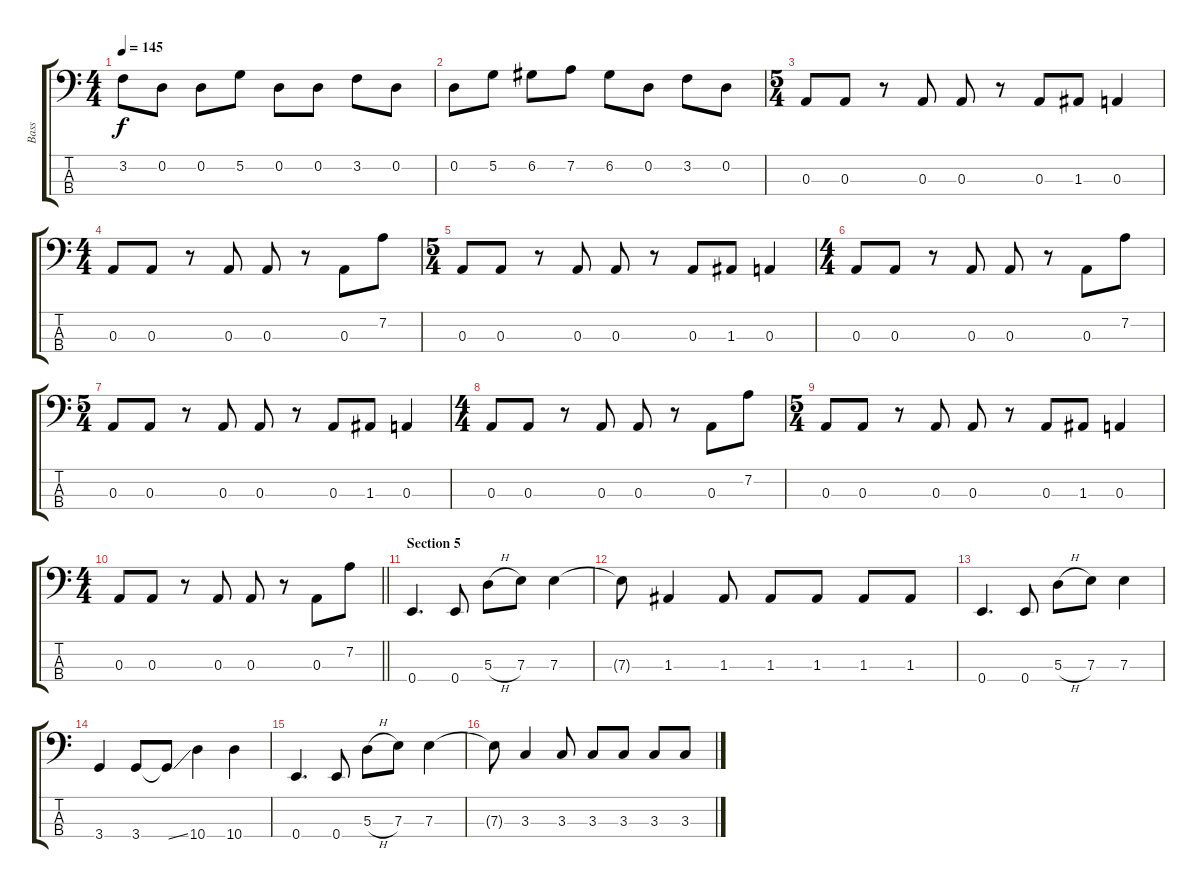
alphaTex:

\track ("Bass" "Bass") {instrument electricbasspick}
\staff {score tabs}
\tuning (G2 D2 A1 E1) {hide}
\ts (4 4)
\tempo 145
\clef f4
\ks c
3.2.8{dy f} 0.2.8 0.2.8 5.2.8 0.2.8 0.2.8 3.2.8 0.2.8 |
0.2.8 5.2.8 6.2.8 7.2.8 6.2.8 0.2.8 3.2.8 0.2.8 |
\ts (5 4)
0.3.8 0.3.8 r.8 0.3.8 0.3.8 r.8 0.3.8 1.3.8 0.3.4 |
\ts (4 4)
0.3.8 0.3.8 r.8 0.3.8 0.3.8 r.8 0.3.8 7.2.8 |
\ts (5 4)
0.3.8 0.3.8 r.8 0.3.8 0.3.8 r.8 0.3.8 1.3.8 0.3.4 |
\ts (4 4)
0.3.8 0.3.8 r.8 0.3.8 0.3.8 r.8 0.3.8 7.2.8 |
\ts (5 4)
0.3.8 0.3.8 r.8 0.3.8 0.3.8 r.8 0.3.8 1.3.8 0.3.4 |
\ts (4 4)
0.3.8 0.3.8 r.8 0.3.8 0.3.8 r.8 0.3.8 7.2.8 |
\ts (5 4)
0.3.8 0.3.8 r.8 0.3.8 0.3.8 r.8 0.3.8 1.3.8 0.3.4 |
\ts (4 4)
\barLineRight lightlight
0.3.8 0.3.8 r.8 0.3.8 0.3.8 r.8 0.3.8 7.2.8 |
\section ("" "Section 5")
0.4.4{d} 0.4.8 5.3{h}.8 7.3.8 7.3.4 |
7.3{t}.8 1.3.4 1.3.8 1.3.8 1.3.8 1.3.8 1.3.8 |
0.4.4{d} 0.4.8 5.3{h}.8 7.3.8 7.3.4 |
3.4.4 3.4.8 3.4{ss t}.8 10.4.4 10.4.4 |
0.4.4{d} 0.4.8 5.3{h}.8 7.3.8 7.3.4 |
7.3{t}.8 3.3.4 3.3.8 3.3.8 3.3.8 3.3.8 3.3.8
